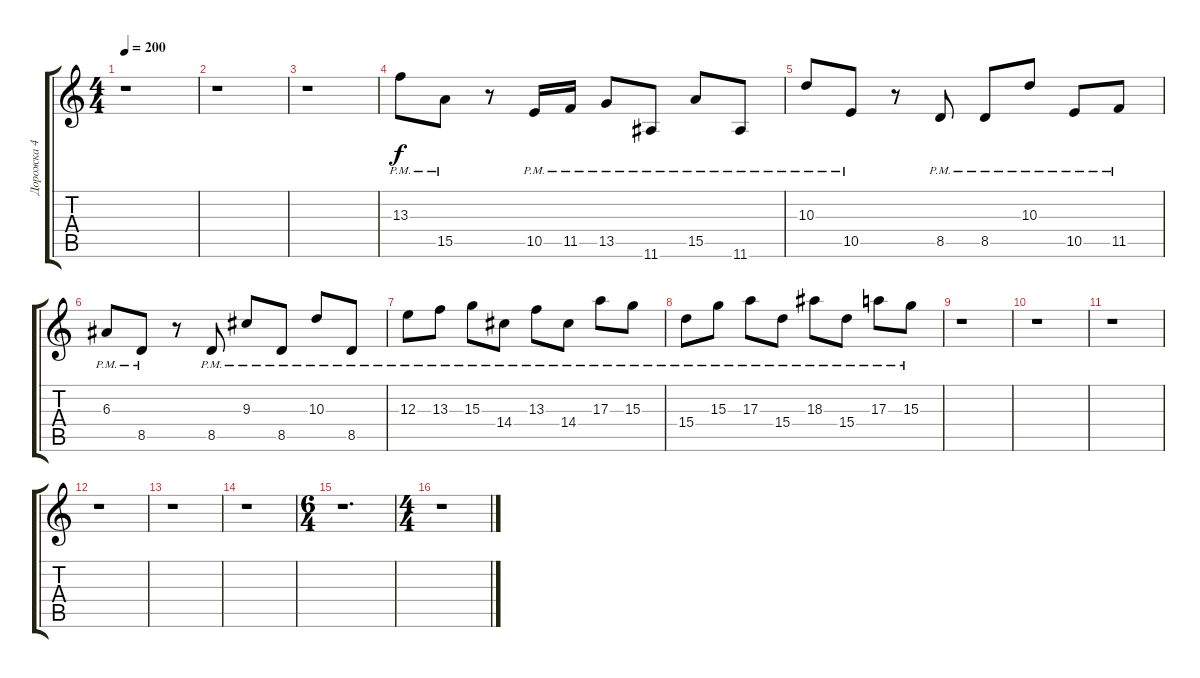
\track ("Дорожка 4" "Дорожка 4") {instrument overdrivenguitar}
\staff {score tabs}
\tuning (Db4 Ab3 E3 B2 Gb2 B1) {hide}
\ts (4 4)
\tempo 200
\clef g2
\ks c
r.1{dy f} |
r.1 |
r.1 |
13.3{pm}.8 15.5{pm}.8 r.8 10.5{pm}.16 11.5{pm}.16 13.5{pm}.8 11.6{pm}.8 15.5{pm}.8 11.6{pm}.8 |
10.3{pm}.8 10.5{pm}.8 r.8 8.5{pm}.8 8.5{pm}.8 10.3{pm}.8 10.5{pm}.8 11.5{pm}.8 |
6.3{pm}.8 8.5{pm}.8 r.8 8.5{pm}.8 9.3{pm}.8 8.5{pm}.8 10.3{pm}.8 8.5{pm}.8 |
12.3{pm}.8 13.3{pm}.8 15.3{pm}.8 14.4{pm}.8 13.3{pm}.8 14.4{pm}.8 17.3{pm}.8 15.3{pm}.8 |
15.4{pm}.8 15.3{pm}.8 17.3{pm}.8 15.4{pm}.8 18.3{pm}.8 15.4{pm}.8 17.3{pm}.8 15.3{pm}.8 |
r.1 |
r.1 |
r.1 |
r.1 |
r.1 |
r.1 |
\ts (6 4)
r.1{d} |
\ts (4 4)
r.1
